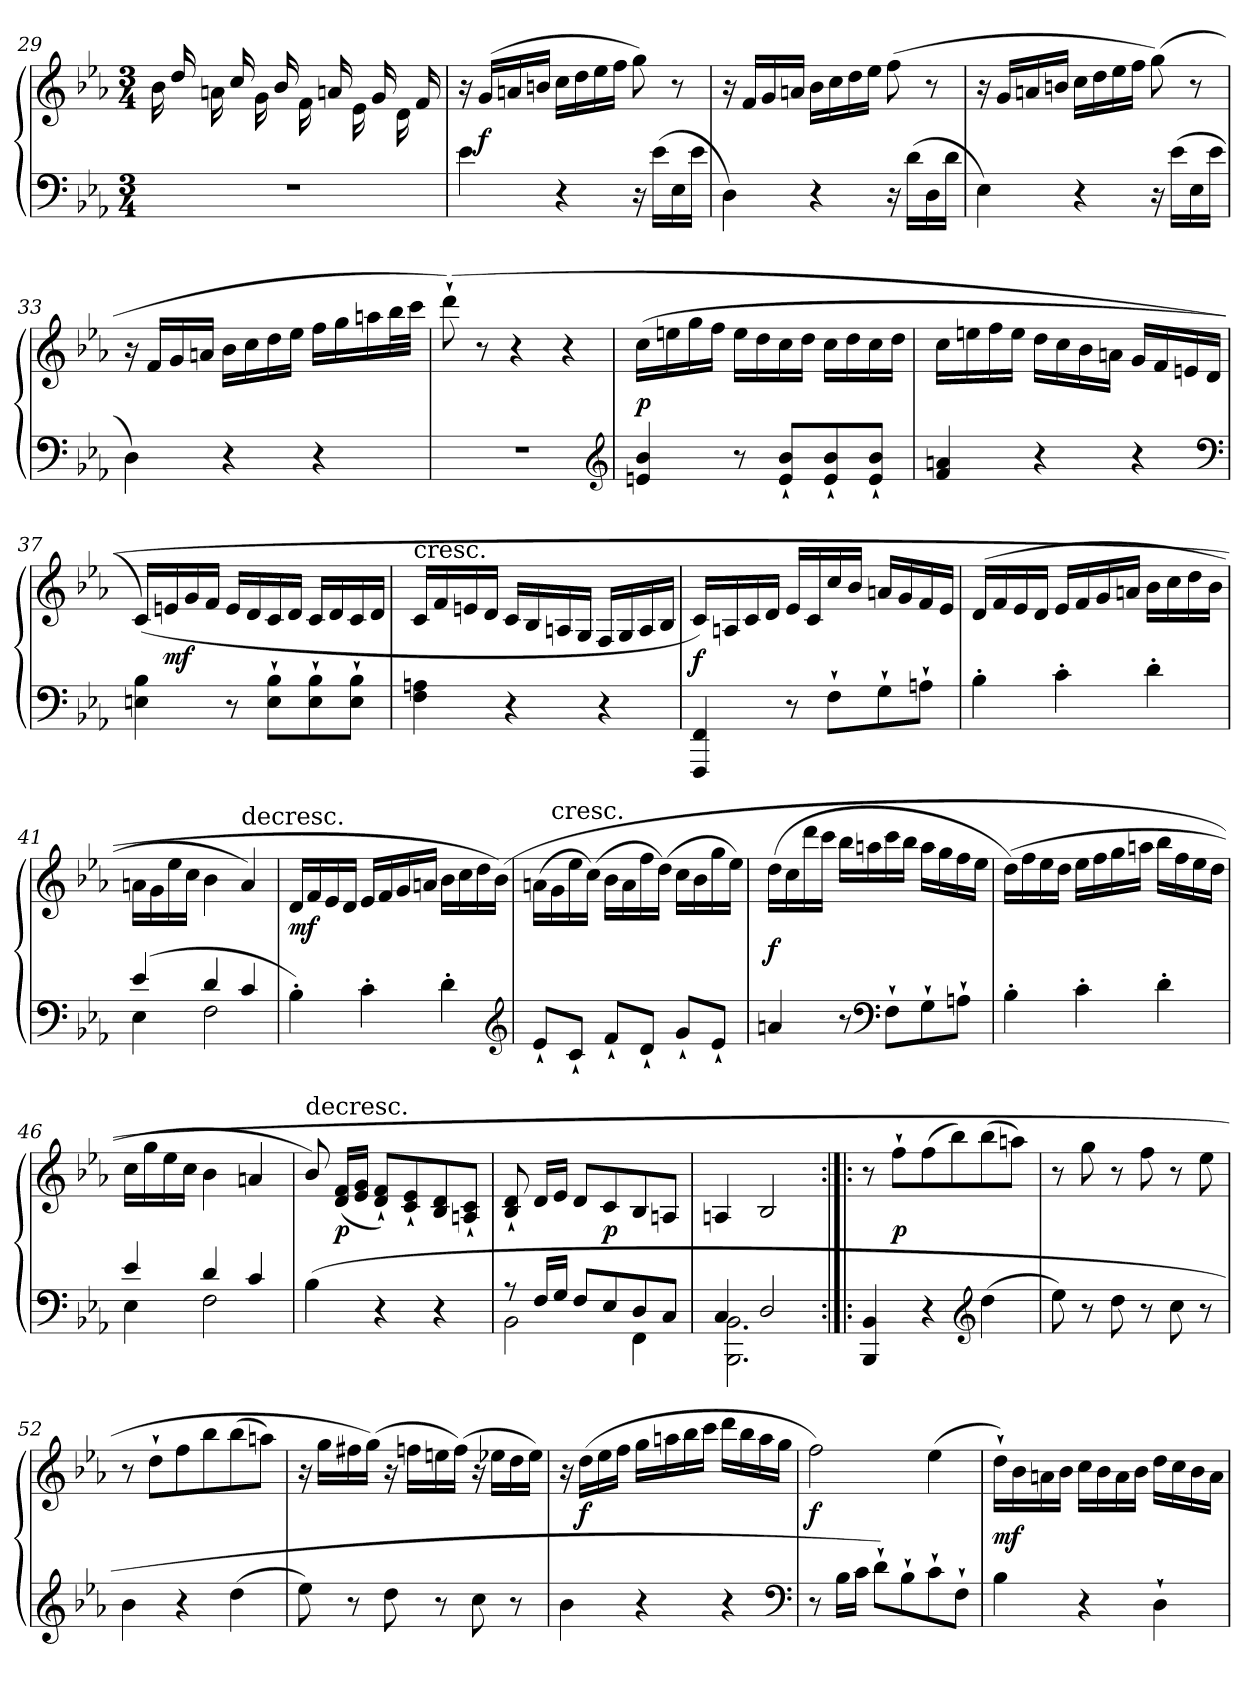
**kern	**kern	**dynam
*part1	*part1	*part1
*staff2	*staff1	*staff1/2
*clefF4	*clefG2	*
*k[b-e-a-]	*k[b-e-a-]	*
*E-:	*E-:	*
*M3/4	*M3/4	*
=29	=29	=29
2.r	16b-\	.
.	16dd/	.
.	16an\	.
.	16cc/	.
.	16g\	.
.	16b-/	.
.	16f\	.
.	16an/	.
.	16e-\	.
.	16g/	.
.	16d\	.
.	16f/	.
=30	=30	=30
4e-\	16r	.
.	(16g/LL	f
.	16an/	.
.	16bn/JJ	.
4r	16cc\LL	.
.	16dd\	.
.	16ee-\	.
.	16ff\JJ	.
16r	8gg\)	.
(16e-\LL	.	.
16E-\	8r	.
16e-\JJ	.	.
=31	=31	=31
4D\)	16r	.
.	16f/LL	.
.	16g/	.
.	16an/JJ	.
4r	16b-\LL	.
.	16cc\	.
.	16dd\	.
.	16ee-\JJ	.
16r	(8ff\	.
(16d\LL	.	.
16D\	8r	.
16d\JJ	.	.
=32	=32	=32
4E-\)	16r	.
.	16g/LL	.
.	16an/	.
.	16bn/JJ	.
4r	16cc\LL	.
.	16dd\	.
.	16ee-\	.
.	16ff\JJ	.
16r	(8gg\)	.
(16e-\LL	.	.
16E-\	8r	.
16e-\JJ	.	.
=33	=33	=33
4D\)	16r	.
.	16f/LL	.
.	16g/	.
.	16an/JJ	.
4r	16b-\LL	.
.	16cc\	.
.	16dd\	.
.	16ee-\JJ	.
4r	16ff\LL	.
.	16gg\	.
.	16aan\	.
.	32bb-\L	.
.	32ccc\JJJ	.
=34	=34	=34
2.r	(8ddd`\)	.
.	8r	.
.	4r	.
.	4r	.
*clefG2	*	*
=35	=35	=35
4en/ 4b-/	(16cc\LL	p
.	16een\	.
.	16gg\	.
.	16ff\JJ	.
8r	16ee\LL	.
.	16dd\	.
8e`/ 8b-`/L	16cc\	.
.	16dd\JJ	.
8e`/ 8b-`/	16cc\LL	.
.	16dd\	.
8e`/ 8b-`/J	16cc\	.
.	16dd\JJ	.
=36	=36	=36
4f/ 4an/	16cc\LL	.
.	16een\	.
.	16ff\	.
.	16ee\JJ	.
4r	16dd\LL	.
.	16cc\	.
.	16b-\	.
.	16an\JJ	.
4r	16g/LL	.
.	16f/	.
.	16en/	.
.	16d/JJ	.
*clefF4	*	*
=37	=37	=37
4En\ 4B-\	(16c/LL)	.
.	16en/	mf
.	16g/	.
.	16f/JJ	.
8r	16e/LL	.
.	16d/	.
8E`\ 8B-`\L	16c/	.
.	16d/JJ	.
8E`\ 8B-`\	16c/LL	.
.	16d/	.
8E`\ 8B-`\J	16c/	.
.	16d/JJ	.
=38	=38	=38
!	!LO:TX:t=cresc.	!
4F\ 4An\	16c/LL	.
.	16f/	.
.	16en/	.
.	16d/JJ	.
4r	16c/LL	.
.	16B-/	.
.	16An/	.
.	16G/JJ	.
4r	16F/LL	.
.	16G/	.
.	16A/	.
.	16B-/JJ	.
=39	=39	=39
4FFF/ 4FF/	16c/LL)	f
.	16An/	.
.	16c/	.
.	16d/JJ	.
8r	16e-/LL	.
.	16c/	.
8F`\L	16cc/	.
.	16b-/JJ	.
8G`\	16an/LL	.
.	16g/	.
8An`\J	16f/	.
.	16e-/JJ	.
=40	=40	=40
4B-'\	(16d/LL	.
.	16f/	.
.	16e-/	.
.	16d/JJ	.
4c'\	16e-/LL	.
.	16f/	.
.	16g/	.
.	16an/JJ	.
4d'\	16b-\LL	.
.	16cc\	.
.	16dd\	.
.	16b-\JJ	.
=41	=41	=41
*^	*	*
(4e-/	4E-\	16an\LL	.
.	.	16g\	.
.	.	16ee-\	.
.	.	16cc\JJ	.
4d/	2F\	4b-\	.
!	!	!LO:TX:t=decresc.	!
4c/	.	4a/)	.
*v	*v	*	*
=42	=42	=42
4B-'\)	16d/LL	mf
.	16f/	.
.	16e-/	.
.	16d/JJ	.
4c'\	16e-/LL	.
.	16f/	.
.	16g/	.
.	16an/JJ	.
4d'\	16b-\LL	.
.	16cc\	.
.	16dd\	.
.	(16b-\JJ)	.
*clefG2	*	*
=43	=43	=43
8e-`/L	(16an\LL	.
!	!LO:TX:t=cresc.	!
.	16g\	.
8c`/J	16ee-\	.
.	(16cc\JJ)	.
8f`/L	16b-\LL	.
.	16a\	.
8d`/J	16ff\	.
.	(16dd\JJ)	.
8g`/L	16cc\LL	.
.	16b-\	.
8e-`/J	16gg\	.
.	16ee-\JJ)	.
=44	=44	=44
4an/	(16dd\LL	f
.	16cc\	.
.	16ddd\	.
.	16ccc\JJ	.
8r	16bb-\LL	.
.	16aan\	.
*clefF4	*	*
8F`\L	16ccc\	.
.	16bb-\JJ	.
8G`\	16aa\LL	.
.	16gg\	.
8An`\J	16ff\	.
.	16ee-\JJ	.
=45	=45	=45
4B-'\	(16dd\LL)	.
.	16ff\	.
.	16ee-\	.
.	16dd\JJ	.
4c'\	16ee-\LL	.
.	16ff\	.
.	16gg\	.
.	16aan\JJ	.
4d'\	16bb-\LL	.
.	16ff\	.
.	16ee-\	.
.	16dd\JJ	.
=46	=46	=46
*^	*	*
4e-/	4E-\	16cc\LL	.
.	.	16gg\	.
.	.	16ee-\	.
.	.	16cc\JJ	.
4d/	2F\	4b-\	.
4c/	.	4an/	.
*v	*v	*	*
=47	=47	=47
!	!LO:TX:t=decresc.	!
(4B-\	8b-/)	.
.	(16d/ 16f/LL	p
.	16e-/ 16g/JJ	.
4r	8d`/ 8f`/L)	.
.	8c`/ 8e-`/	.
4r	8B-/ 8d/	.
.	8An`/ 8c`/J	.
=48	=48	=48
*^	*	*
8r	2BB-\	8B-`/ 8d`/	.
16F/LL	.	16d/LL	.
16G/JJ	.	16e-/JJ	.
8F/L	.	8d/L	.
8E-/	.	8c/	p
8D/	4FF\	8B-/	.
8C/J	.	8An/J	.
=49	=49	=49	=49
4C/	2.BBB-\ 2.BB-\	4An/	.
2D/	.	2B-/	.
*v	*v	*	*
=50:|!|:	=50:|!|:	=50:|!|:
4BBB-/ 4BB-/	8r	.
.	8ff`\L	p
4r	(8ff\	.
.	8bb-\)	.
*clefG2	*	*
(4dd\	(8bb-\	.
.	8aan\J)	.
=51	=51	=51
8ee-\)	8r	.
8r	8gg\	.
8dd\	8r	.
8r	8ff\	.
8cc\	8r	.
8r	8ee-\	.
=52	=52	=52
4b-\	8r	.
.	8dd`\L	.
4r	8ff\	.
.	8bb-\	.
(4dd\	(8bb-\	.
.	8aan\J)	.
=53	=53	=53
8ee-\)	16r	.
.	16gg\LL	.
8r	16ff#X\	.
.	(16gg\JJ)	.
8dd\	16r	.
.	16ffn\LL	.
8r	16een\	.
.	(16ff\JJ)	.
8cc\	16r	.
.	16ee-X\LL	.
8r	16dd\	.
.	16ee-\JJ)	.
=54	=54	=54
4b-\	16r	.
.	(16dd\LL	f
.	16ee-\	.
.	16ff\JJ	.
4r	16gg\LL	.
.	16aan\	.
.	16bb-\	.
.	16ccc\JJ	.
4r	16ddd\LL	.
.	16bb-\	.
.	16aa\	.
.	16gg\JJ	.
*clefF4	*	*
=55	=55	=55
8r	2ff\)	f
16B-\LL	.	.
16c\JJ	.	.
8d`\L)	.	.
8B-`\	.	.
8c`\	(4ee-\	.
8F`\J	.	.
=56	=56	=56
4B-\	16dd`\LL)	mf
.	16b-\	.
.	16an\	.
.	16b-\JJ	.
4r	16cc\LL	.
.	16b-\	.
.	16a\	.
.	16b-\JJ	.
4D`\	16dd\LL	.
.	16cc\	.
.	16b-\	.
.	16a\JJ	.
=	=	=
*-	*-	*-
